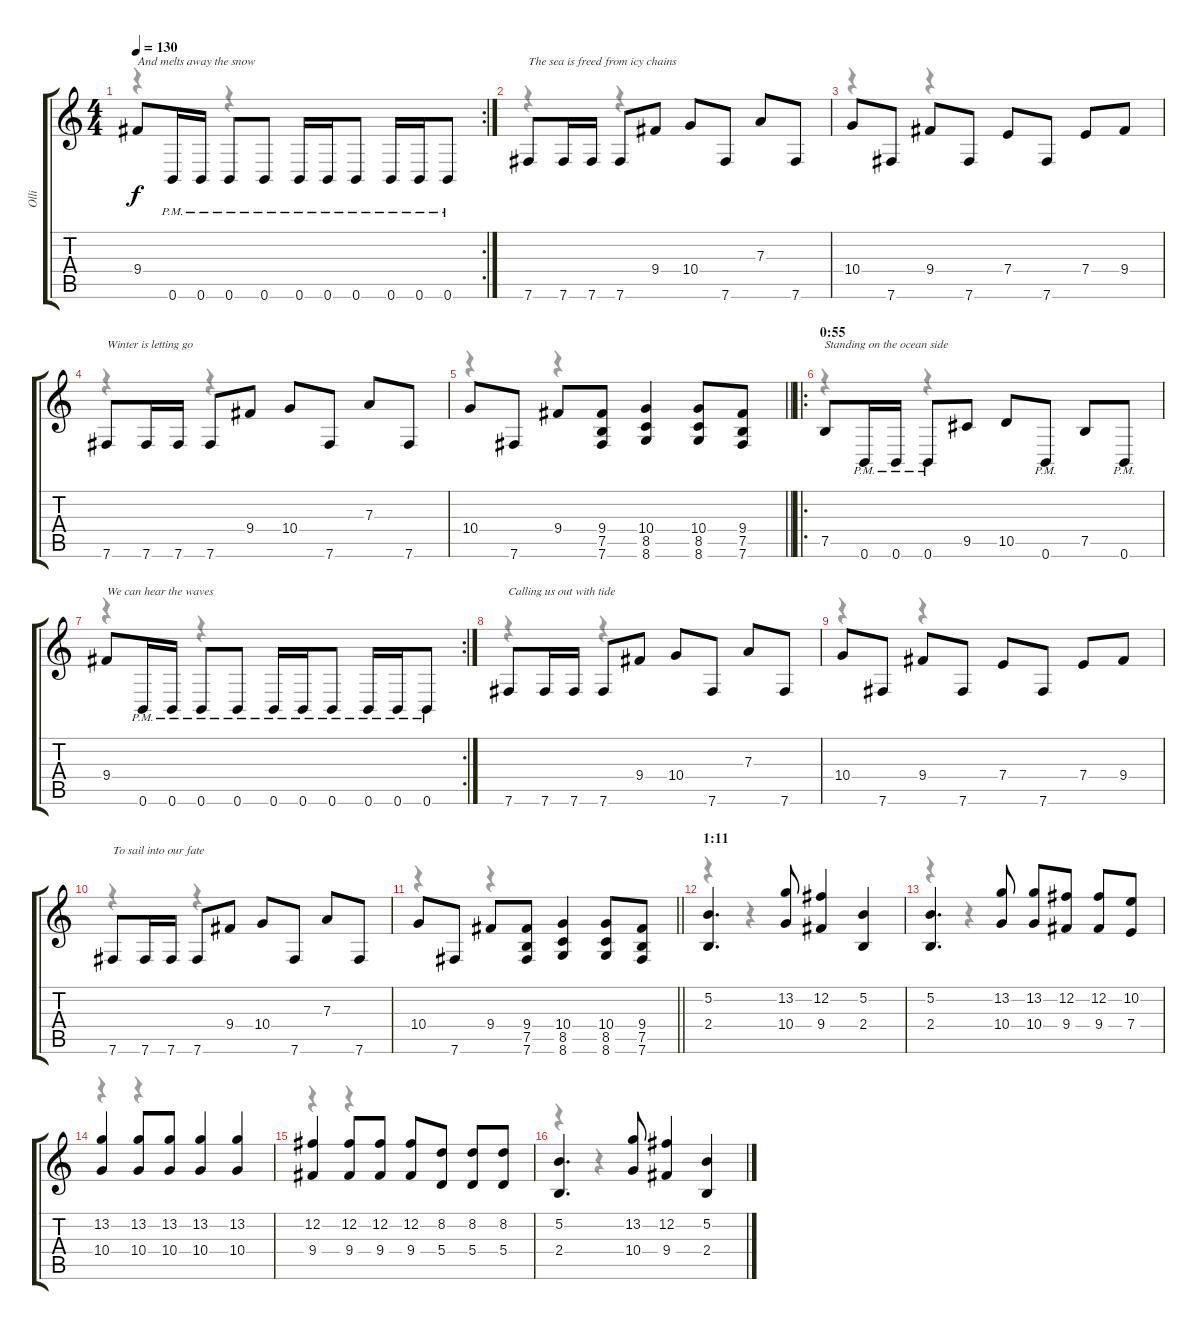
\track ("Olli" "Olli") {instrument distortionguitar}
\staff {score tabs}
\tuning (B3 Gb3 D3 A2 E2 B1) {hide}
\voice
\rc 2
\ts (4 4)
\tempo 130
\clef g2
\ks c
9.4.8{txt "And melts away the snow" dy f} 0.6{pm}.16 0.6{pm}.16 0.6{pm}.8 0.6{pm}.8 0.6{pm}.16 0.6{pm}.16 0.6{pm}.8 0.6{pm}.16 0.6{pm}.16 0.6{pm}.8 |
7.6.8{txt "The sea is freed from icy chains"} 7.6.16 7.6.16 7.6.8 9.4.8 10.4.8 7.6.8 7.3.8 7.6.8 |
10.4.8 7.6.8 9.4.8 7.6.8 7.4.8 7.6.8 7.4.8 9.4.8 |
7.6.8{txt "Winter is letting go"} 7.6.16 7.6.16 7.6.8 9.4.8 10.4.8 7.6.8 7.3.8 7.6.8 |
\barLineRight lightlight
10.4.8 7.6.8 9.4.8 (9.4 7.5 7.6).8 (10.4 8.5 8.6).4 (10.4 8.5 8.6).8 (9.4 7.5 7.6).8 |
\ro
\section ("" "0:55")
7.5.8{txt "Standing on the ocean side"} 0.6{pm}.16 0.6{pm}.16 0.6{pm}.8 9.5.8 10.5.8 0.6{pm}.8 7.5.8 0.6{pm}.8 |
\rc 2
9.4.8{txt "We can hear the waves"} 0.6{pm}.16 0.6{pm}.16 0.6{pm}.8 0.6{pm}.8 0.6{pm}.16 0.6{pm}.16 0.6{pm}.8 0.6{pm}.16 0.6{pm}.16 0.6{pm}.8 |
7.6.8{txt "Calling us out with tide"} 7.6.16 7.6.16 7.6.8 9.4.8 10.4.8 7.6.8 7.3.8 7.6.8 |
10.4.8 7.6.8 9.4.8 7.6.8 7.4.8 7.6.8 7.4.8 9.4.8 |
7.6.8{txt "To sail into our fate"} 7.6.16 7.6.16 7.6.8 9.4.8 10.4.8 7.6.8 7.3.8 7.6.8 |
\barLineRight lightlight
10.4.8 7.6.8 9.4.8 (9.4 7.5 7.6).8 (10.4 8.5 8.6).4 (10.4 8.5 8.6).8 (9.4 7.5 7.6).8 |
\section ("" "1:11")
(5.2 2.4).4{d} (13.2 10.4).8 (12.2 9.4).4 (5.2 2.4).4 |
(5.2 2.4).4{d} (13.2 10.4).8 (13.2 10.4).8 (12.2 9.4).8 (12.2 9.4).8 (10.2 7.4).8 |
(13.2 10.4).4 (13.2 10.4).8 (13.2 10.4).8 (13.2 10.4).4 (13.2 10.4).4 |
(12.2 9.4).4 (12.2 9.4).8 (12.2 9.4).8 (12.2 9.4).8 (8.2 5.4).8 (8.2 5.4).8 (8.2 5.4).8 |
(5.2 2.4).4{d} (13.2 10.4).8 (12.2 9.4).4 (5.2 2.4).4
\voice
\clef g2
\ottava regular
\simile none
\ks c
r.4{dy f} r.4 |
r.4 r.4 |
r.4 r.4 |
r.4 r.4 |
\barLineRight lightlight
r.4 r.4 |
r.4 r.4 |
r.4 r.4 |
r.4 r.4 |
r.4 r.4 |
r.4 r.4 |
\barLineRight lightlight
r.4 r.4 |
r.4 r.4 |
r.4 r.4 |
r.4 r.4 |
r.4 r.4 |
r.4 r.4
